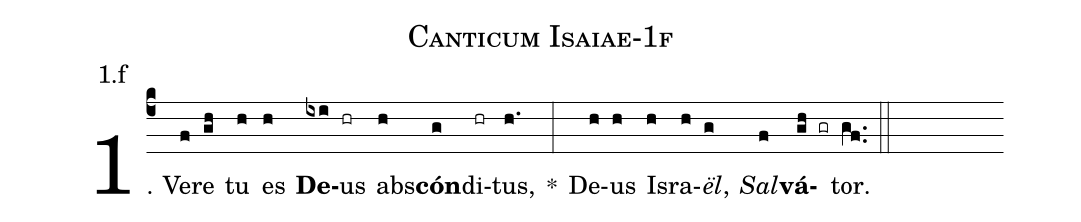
name: Canticum Isaiae-1f;
annotation: 1.f;
%%
(c4)1. Ve(f)re(gh) tu(h) es(h) <b>De</b>(ixi)us(hr) abs(h)<b>cón</b>(g)di(hr)tus,(h.) *(:) De(h)us(h) Is(h)ra(h)<i>ël</i>,(g) <i>Sal</i>(f)<b>vá</b>(gh gr)tor.(gf..) (::)
